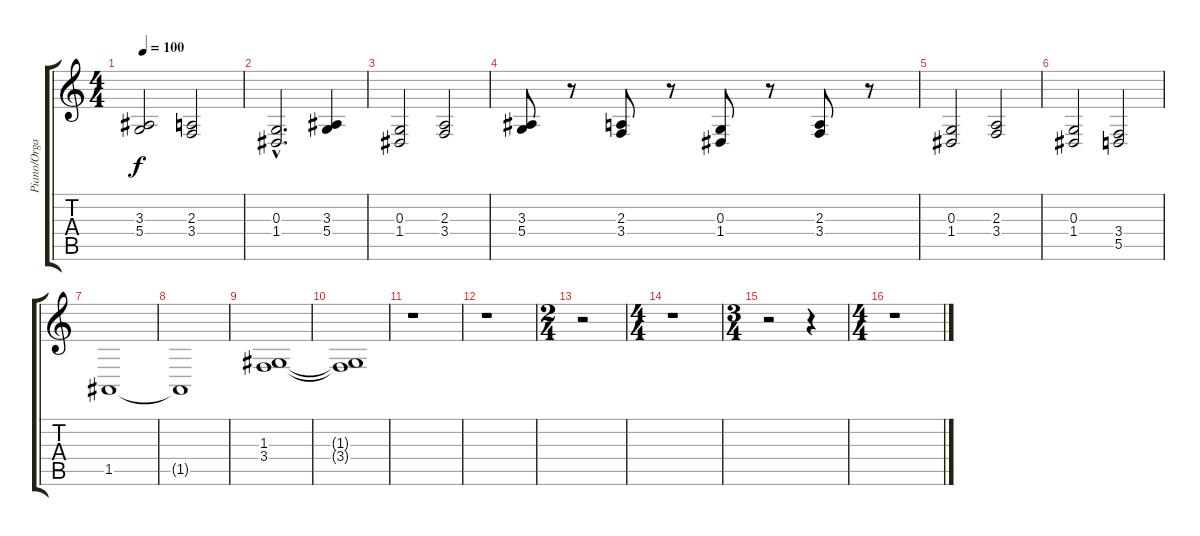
\track ("Piano/Organ75" "Piano/Orga") {instrument panflute}
\staff {score tabs}
\tuning (E4 B3 G3 D3 A2 E2) {hide}
\ts (4 4)
\tempo 100
\clef g2
\ks c
(3.3 5.4).2{dy f} (2.3 3.4).2 |
(0.3{hac} 1.4{hac}).2{d} (3.3 5.4).4 |
(0.3 1.4).2 (2.3 3.4).2 |
(3.3 5.4).8 r.8 (2.3 3.4).8 r.8 (0.3 1.4).8 r.8 (2.3 3.4).8 r.8 |
(0.3 1.4).2 (2.3 3.4).2 |
(0.3 1.4).2 (3.4 5.5).2 |
1.5.1 |
1.5{t}.1 |
(1.3 3.4).1 |
(1.3{t} 3.4{t}).1 |
r.1 |
r.1 |
\ts (2 4)
r.2 |
\ts (4 4)
r.1 |
\ts (3 4)
r.2 r.4 |
\ts (4 4)
r.1
